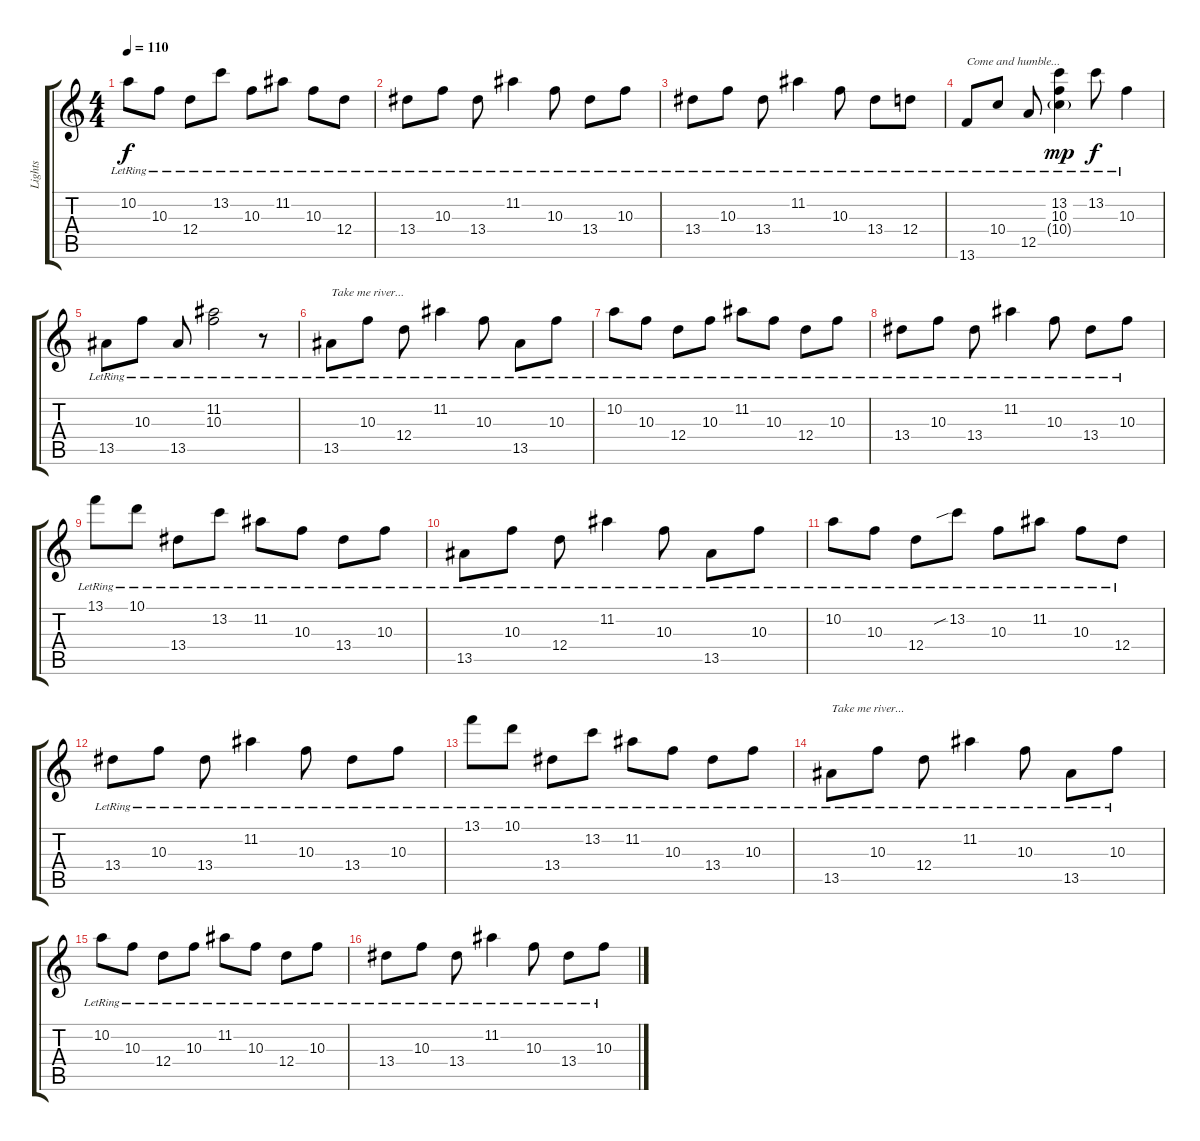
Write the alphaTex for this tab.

\track ("Lights" "Lights") {instrument acousticguitarsteel}
\staff {score tabs}
\tuning (E4 B3 G3 D3 A2 E2) {hide}
\ts (4 4)
\tempo 110
\clef g2
\ks c
10.2{lr}.8{dy f} 10.3{lr}.8 12.4{lr}.8 13.2{lr}.8 10.3{lr}.8 11.2{lr}.8 10.3{lr}.8 12.4{lr}.8 |
13.4{lr}.8 10.3{lr}.8 13.4{lr}.8 11.2{lr}.4 10.3{lr}.8 13.4{lr}.8 10.3{lr}.8 |
13.4{lr}.8 10.3{lr}.8 13.4{lr}.8 11.2{lr}.4 10.3{lr}.8 13.4{lr}.8 12.4{lr}.8 |
13.6{lr}.8{txt "Come and humble..."} 10.4{lr}.8 12.5{lr}.8 (13.2{lr} 10.3{lr} 10.4{g lr}).4{dy mp} 13.2{lr}.8{dy f} 10.3{lr}.4 |
13.5{lr}.8 10.3{lr}.8 13.5{lr}.8 (11.2{lr} 10.3{lr}).2 r.8 |
13.5{lr}.8{txt "Take me river..."} 10.3{lr}.8 12.4{lr}.8 11.2{lr}.4 10.3{lr}.8 13.5{lr}.8 10.3{lr}.8 |
10.2{lr}.8 10.3{lr}.8 12.4{lr}.8 10.3{lr}.8 11.2{lr}.8 10.3{lr}.8 12.4{lr}.8 10.3{lr}.8 |
13.4{lr}.8 10.3{lr}.8 13.4{lr}.8 11.2{lr}.4 10.3{lr}.8 13.4{lr}.8 10.3{lr}.8 |
13.1{lr}.8 10.1{lr}.8 13.4{lr}.8 13.2{lr}.8 11.2{lr}.8 10.3{lr}.8 13.4{lr}.8 10.3{lr}.8 |
13.5{lr}.8 10.3{lr}.8 12.4{lr}.8 11.2{lr}.4 10.3{lr}.8 13.5{lr}.8 10.3{lr}.8 |
10.2{lr}.8 10.3{lr}.8 12.4{lr}.8 13.2{sib lr}.8 10.3{lr}.8 11.2{lr}.8 10.3{lr}.8 12.4{lr}.8 |
13.4{lr}.8 10.3{lr}.8 13.4{lr}.8 11.2{lr}.4 10.3{lr}.8 13.4{lr}.8 10.3{lr}.8 |
13.1{lr}.8 10.1{lr}.8 13.4{lr}.8 13.2{lr}.8 11.2{lr}.8 10.3{lr}.8 13.4{lr}.8 10.3{lr}.8 |
13.5{lr}.8{txt "Take me river..."} 10.3{lr}.8 12.4{lr}.8 11.2{lr}.4 10.3{lr}.8 13.5{lr}.8 10.3{lr}.8 |
10.2{lr}.8 10.3{lr}.8 12.4{lr}.8 10.3{lr}.8 11.2{lr}.8 10.3{lr}.8 12.4{lr}.8 10.3{lr}.8 |
13.4{lr}.8 10.3{lr}.8 13.4{lr}.8 11.2{lr}.4 10.3{lr}.8 13.4{lr}.8 10.3{lr}.8
